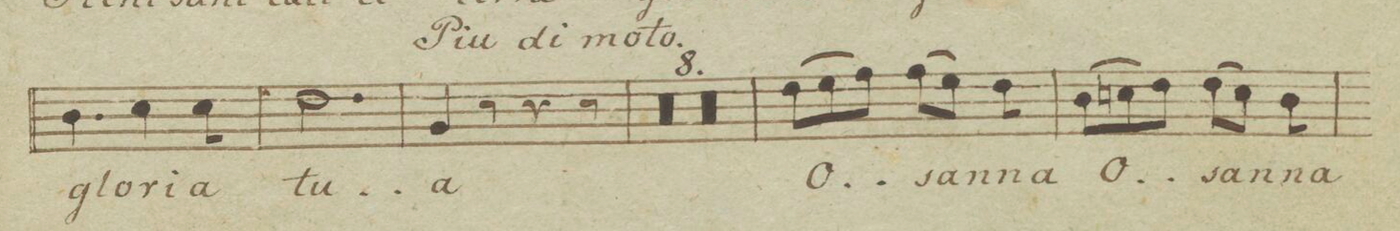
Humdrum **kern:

**kern	**text	**dynam
*I"Basso.	*	*
*clefF4	*	*
*k[b-e-]	*	*
*met(c)	*	*
*M6/8	*	*
4.D\	glo-	.
4E-\	-ri-	.
8E-\	-a	.
=35	=35	=35
2.F\	tu-	.
=36	=36	=36
4BB-/	-a	.
8r	.	.
4r	.	.
8r	.	.
=37	=37	=37
0.r	.	.
=38	=38	=38
=39	=39	=39
=40	=40	=40
=41	=41	=41
0.r	.	.
=42	=42	=42
=43	=43	=43
=44	=44	=44
=45	=45	=45
(8F\L	O-	.
8G\	.	.
8A\J)	.	.
(8A\L	-san-	.
8G\J)	.	.
8F\	-na	.
=46	=46	=46
(8D\L	O-	.
8En\	.	.
8F\J)	.	.
(8F\L	-san-	.
8E\J)	.	.
8D\	-na	.
=47	=47	=47
*-	*-	*-
